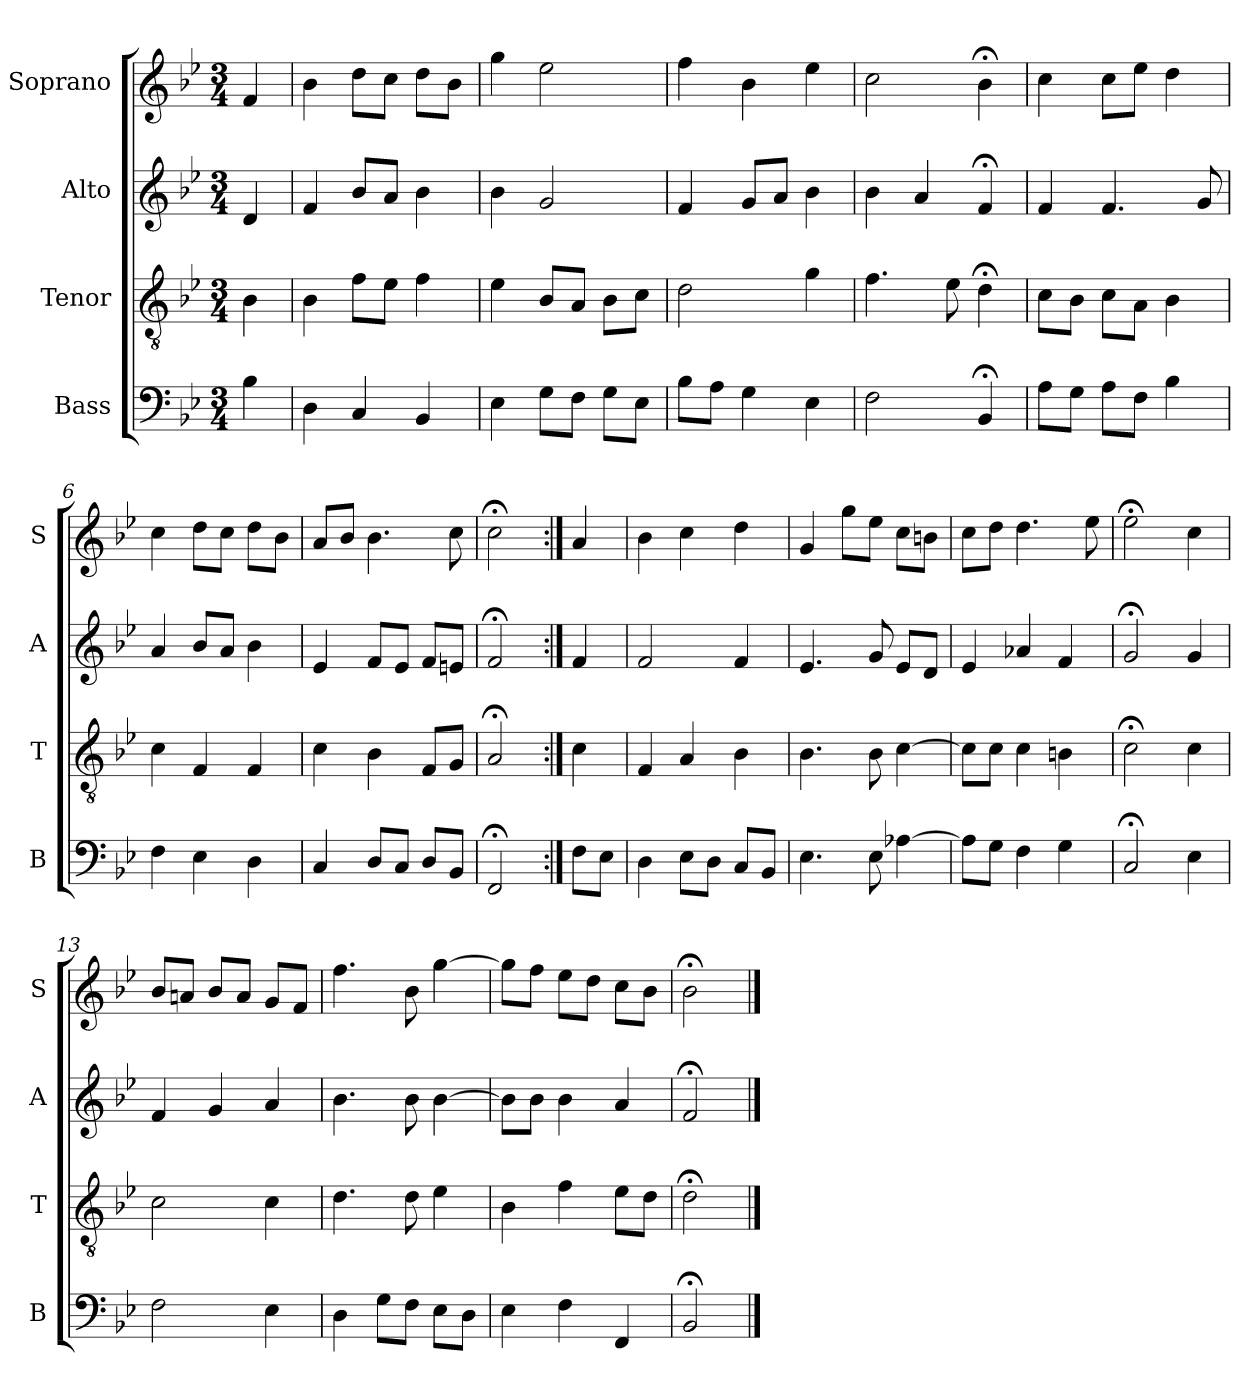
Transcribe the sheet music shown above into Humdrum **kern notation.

**kern	**kern	**kern	**kern
*part4	*part3	*part2	*part1
*staff4	*staff3	*staff2	*staff1
*I"Bass	*I"Tenor	*I"Alto	*I"Soprano
*I'B	*I'T	*I'A	*I'S
*clefF4	*clefGv2	*clefG2	*clefG2
*k[b-e-]	*k[b-e-]	*k[b-e-]	*k[b-e-]
*B-:	*B-:	*B-:	*B-:
*M3/4	*M3/4	*M3/4	*M3/4
*MM100	*MM100	*MM100	*MM100
=	=	=	=
4B-	4B-	4d	4f
=1	=1	=1	=1
4D	4B-	4f	4b-
4C	8fL	8b-L	8ddL
.	8e-J	8aJ	8ccJ
4BB-	4f	4b-	8ddL
.	.	.	8b-J
=2	=2	=2	=2
4E-	4e-	4b-	4gg
8GL	8B-L	2g	2ee-
8FJ	8AJ	.	.
8GL	8B-L	.	.
8E-J	8cJ	.	.
=3	=3	=3	=3
8B-L	2d	4f	4ff
8AJ	.	.	.
4G	.	8gL	4b-
.	.	8aJ	.
4E-	4g	4b-	4ee-
=4	=4	=4	=4
2F	4.f	4b-	2cc
.	.	4a	.
.	8e-	.	.
4BB-;<	4d;<	4f;<	4b-;<
=5	=5	=5	=5
8AL	8cL	4f	4cc
8GJ	8B-J	.	.
8AL	8cL	4.f	8ccL
8FJ	8AJ	.	8ee-J
4B-	4B-	.	4dd
.	.	8g	.
=6	=6	=6	=6
4F	4c	4a	4cc
4E-	4F	8b-L	8ddL
.	.	8aJ	8ccJ
4D	4F	4b-	8ddL
.	.	.	8b-J
=7	=7	=7	=7
4C	4c	4e-	8aL
.	.	.	8b-J
8DL	4B-	8fL	4.b-
8CJ	.	8e-J	.
8DL	8FL	8fL	.
8BB-J	8GJ	8enJ	8cc
=8	=8	=8	=8
2FF;<	2A;<	2f;<	2cc;<
=:|!	=:|!	=:|!	=:|!
8FL	4c	4f	4a
8E-J	.	.	.
=9	=9	=9	=9
4D	4F	2f	4b-
8E-L	4A	.	4cc
8DJ	.	.	.
8CL	4B-	4f	4dd
8BB-J	.	.	.
=10	=10	=10	=10
4.E-	4.B-	4.e-	4g
.	.	.	8ggL
8E-	8B-	8g	8ee-J
[4A-X	[4c	8e-L	8ccL
.	.	8dJ	8bnJ
=11	=11	=11	=11
8A-L]	8cL]	4e-	8ccL
8GJ	8cJ	.	8ddJ
4F	4c	4a-X	4.dd
4G	4Bn	4f	.
.	.	.	8ee-
=12	=12	=12	=12
2C;<	2c;<	2g;<	2ee-;<
4E-	4c	4g	4cc
=13	=13	=13	=13
2F	2c	4f	8b-L
.	.	.	8anJ
.	.	4g	8b-L
.	.	.	8aJ
4E-	4c	4a	8gL
.	.	.	8fJ
=14	=14	=14	=14
4D	4.d	4.b-	4.ff
8GL	.	.	.
8FiJ	8di	8b-i	8b-i
8E-L	4e-	[4b-	[4gg
8DJ	.	.	.
=15	=15	=15	=15
4E-	4B-	8b-L]	8ggL]
.	.	8b-J	8ffJ
4F	4f	4b-	8ee-L
.	.	.	8ddJ
4FF	8e-L	4a	8ccL
.	8dJ	.	8b-J
=16	=16	=16	=16
2BB-;<	2d;<	2f;<	2b-;<
==	==	==	==
*-	*-	*-	*-
